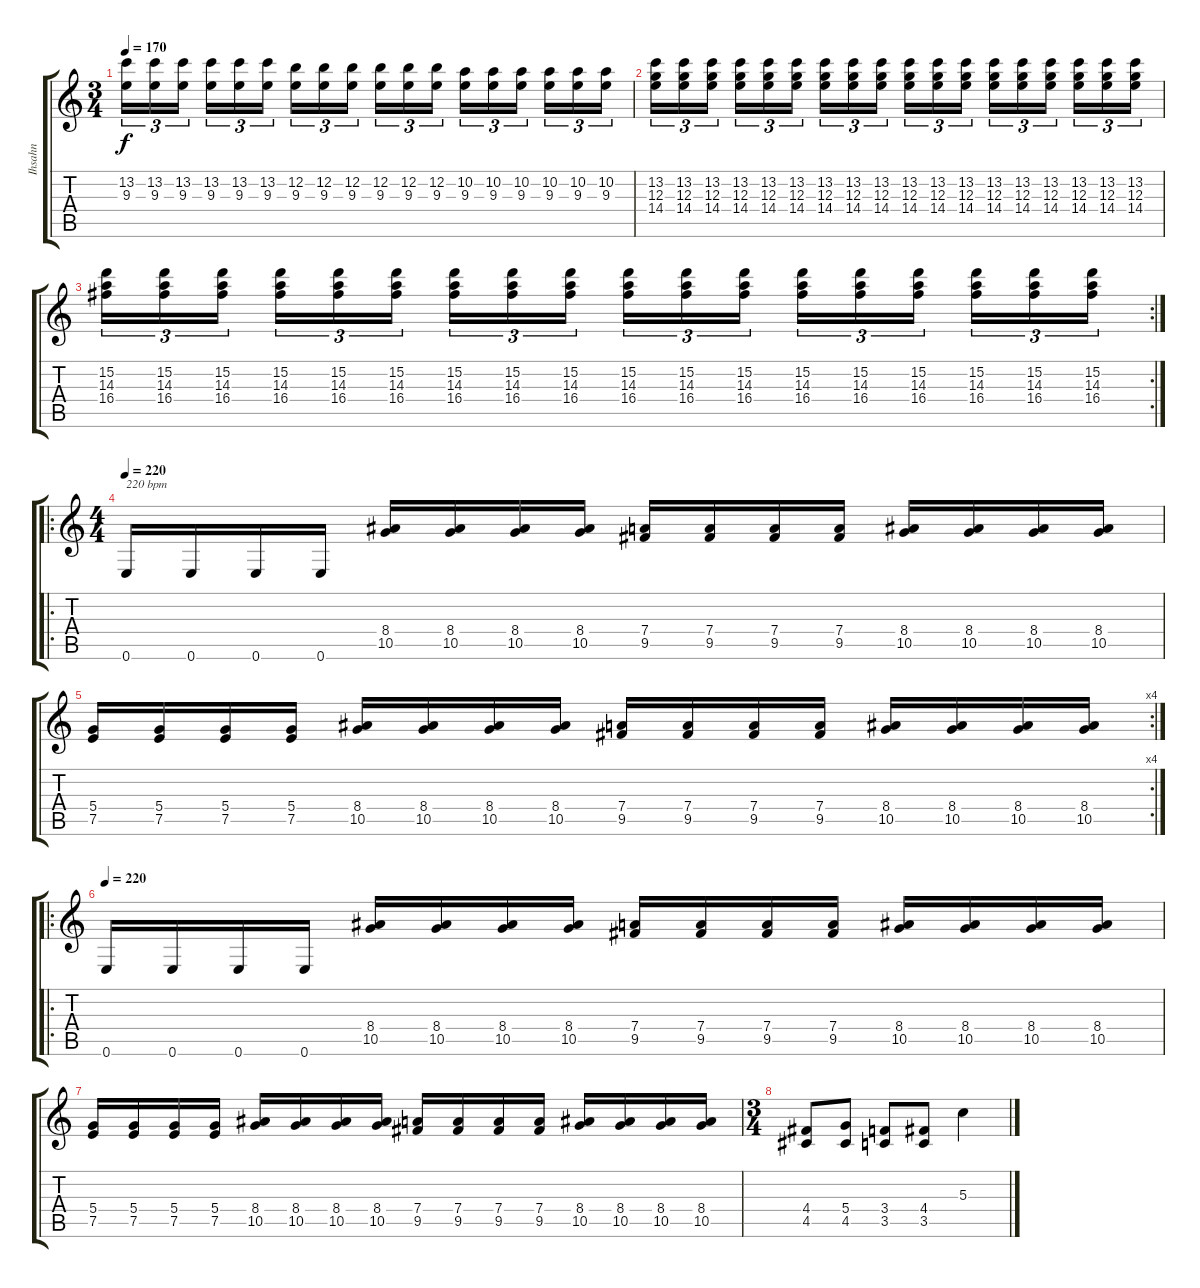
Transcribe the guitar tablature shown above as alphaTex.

\track ("Ihsahn" "Ihsahn") {instrument distortionguitar}
\staff {score tabs}
\tuning (E4 B3 G3 D3 A2 E2) {hide}
\ts (3 4)
\tempo 170
\clef g2
\ks c
(13.2 9.3).16{tu (3 2) dy f} (13.2 9.3).16{tu (3 2)} (13.2 9.3).16{tu (3 2)} (13.2 9.3).16{tu (3 2)} (13.2 9.3).16{tu (3 2)} (13.2 9.3).16{tu (3 2)} (12.2 9.3).16{tu (3 2)} (12.2 9.3).16{tu (3 2)} (12.2 9.3).16{tu (3 2)} (12.2 9.3).16{tu (3 2)} (12.2 9.3).16{tu (3 2)} (12.2 9.3).16{tu (3 2)} (10.2 9.3).16{tu (3 2)} (10.2 9.3).16{tu (3 2)} (10.2 9.3).16{tu (3 2)} (10.2 9.3).16{tu (3 2)} (10.2 9.3).16{tu (3 2)} (10.2 9.3).16{tu (3 2)} |
(13.2 12.3 14.4).16{tu (3 2)} (13.2 12.3 14.4).16{tu (3 2)} (13.2 12.3 14.4).16{tu (3 2)} (13.2 12.3 14.4).16{tu (3 2)} (13.2 12.3 14.4).16{tu (3 2)} (13.2 12.3 14.4).16{tu (3 2)} (13.2 12.3 14.4).16{tu (3 2)} (13.2 12.3 14.4).16{tu (3 2)} (13.2 12.3 14.4).16{tu (3 2)} (13.2 12.3 14.4).16{tu (3 2)} (13.2 12.3 14.4).16{tu (3 2)} (13.2 12.3 14.4).16{tu (3 2)} (13.2 12.3 14.4).16{tu (3 2)} (13.2 12.3 14.4).16{tu (3 2)} (13.2 12.3 14.4).16{tu (3 2)} (13.2 12.3 14.4).16{tu (3 2)} (13.2 12.3 14.4).16{tu (3 2)} (13.2 12.3 14.4).16{tu (3 2)} |
\rc 2
(15.2 14.3 16.4).16{tu (3 2)} (15.2 14.3 16.4).16{tu (3 2)} (15.2 14.3 16.4).16{tu (3 2)} (15.2 14.3 16.4).16{tu (3 2)} (15.2 14.3 16.4).16{tu (3 2)} (15.2 14.3 16.4).16{tu (3 2)} (15.2 14.3 16.4).16{tu (3 2)} (15.2 14.3 16.4).16{tu (3 2)} (15.2 14.3 16.4).16{tu (3 2)} (15.2 14.3 16.4).16{tu (3 2)} (15.2 14.3 16.4).16{tu (3 2)} (15.2 14.3 16.4).16{tu (3 2)} (15.2 14.3 16.4).16{tu (3 2)} (15.2 14.3 16.4).16{tu (3 2)} (15.2 14.3 16.4).16{tu (3 2)} (15.2 14.3 16.4).16{tu (3 2)} (15.2 14.3 16.4).16{tu (3 2)} (15.2 14.3 16.4).16{tu (3 2)} |
\ro
\ts (4 4)
\tempo 220
0.6.16{txt "220 bpm" balance 8} 0.6.16 0.6.16 0.6.16 (8.4 10.5).16 (8.4 10.5).16 (8.4 10.5).16 (8.4 10.5).16 (7.4 9.5).16 (7.4 9.5).16 (7.4 9.5).16 (7.4 9.5).16 (8.4 10.5).16 (8.4 10.5).16 (8.4 10.5).16 (8.4 10.5).16 |
\rc 4
(5.4 7.5).16 (5.4 7.5).16 (5.4 7.5).16 (5.4 7.5).16 (8.4 10.5).16 (8.4 10.5).16 (8.4 10.5).16 (8.4 10.5).16 (7.4 9.5).16 (7.4 9.5).16 (7.4 9.5).16 (7.4 9.5).16 (8.4 10.5).16 (8.4 10.5).16 (8.4 10.5).16 (8.4 10.5).16 |
\ro
\tempo 220
0.6.16 0.6.16 0.6.16 0.6.16 (8.4 10.5).16 (8.4 10.5).16 (8.4 10.5).16 (8.4 10.5).16 (7.4 9.5).16 (7.4 9.5).16 (7.4 9.5).16 (7.4 9.5).16 (8.4 10.5).16 (8.4 10.5).16 (8.4 10.5).16 (8.4 10.5).16 |
(5.4 7.5).16 (5.4 7.5).16 (5.4 7.5).16 (5.4 7.5).16 (8.4 10.5).16 (8.4 10.5).16 (8.4 10.5).16 (8.4 10.5).16 (7.4 9.5).16 (7.4 9.5).16 (7.4 9.5).16 (7.4 9.5).16 (8.4 10.5).16 (8.4 10.5).16 (8.4 10.5).16 (8.4 10.5).16 |
\ts (3 4)
(4.4 4.5).8 (5.4 4.5).8 (3.4 3.5).8 (4.4 3.5).8 5.3.4
